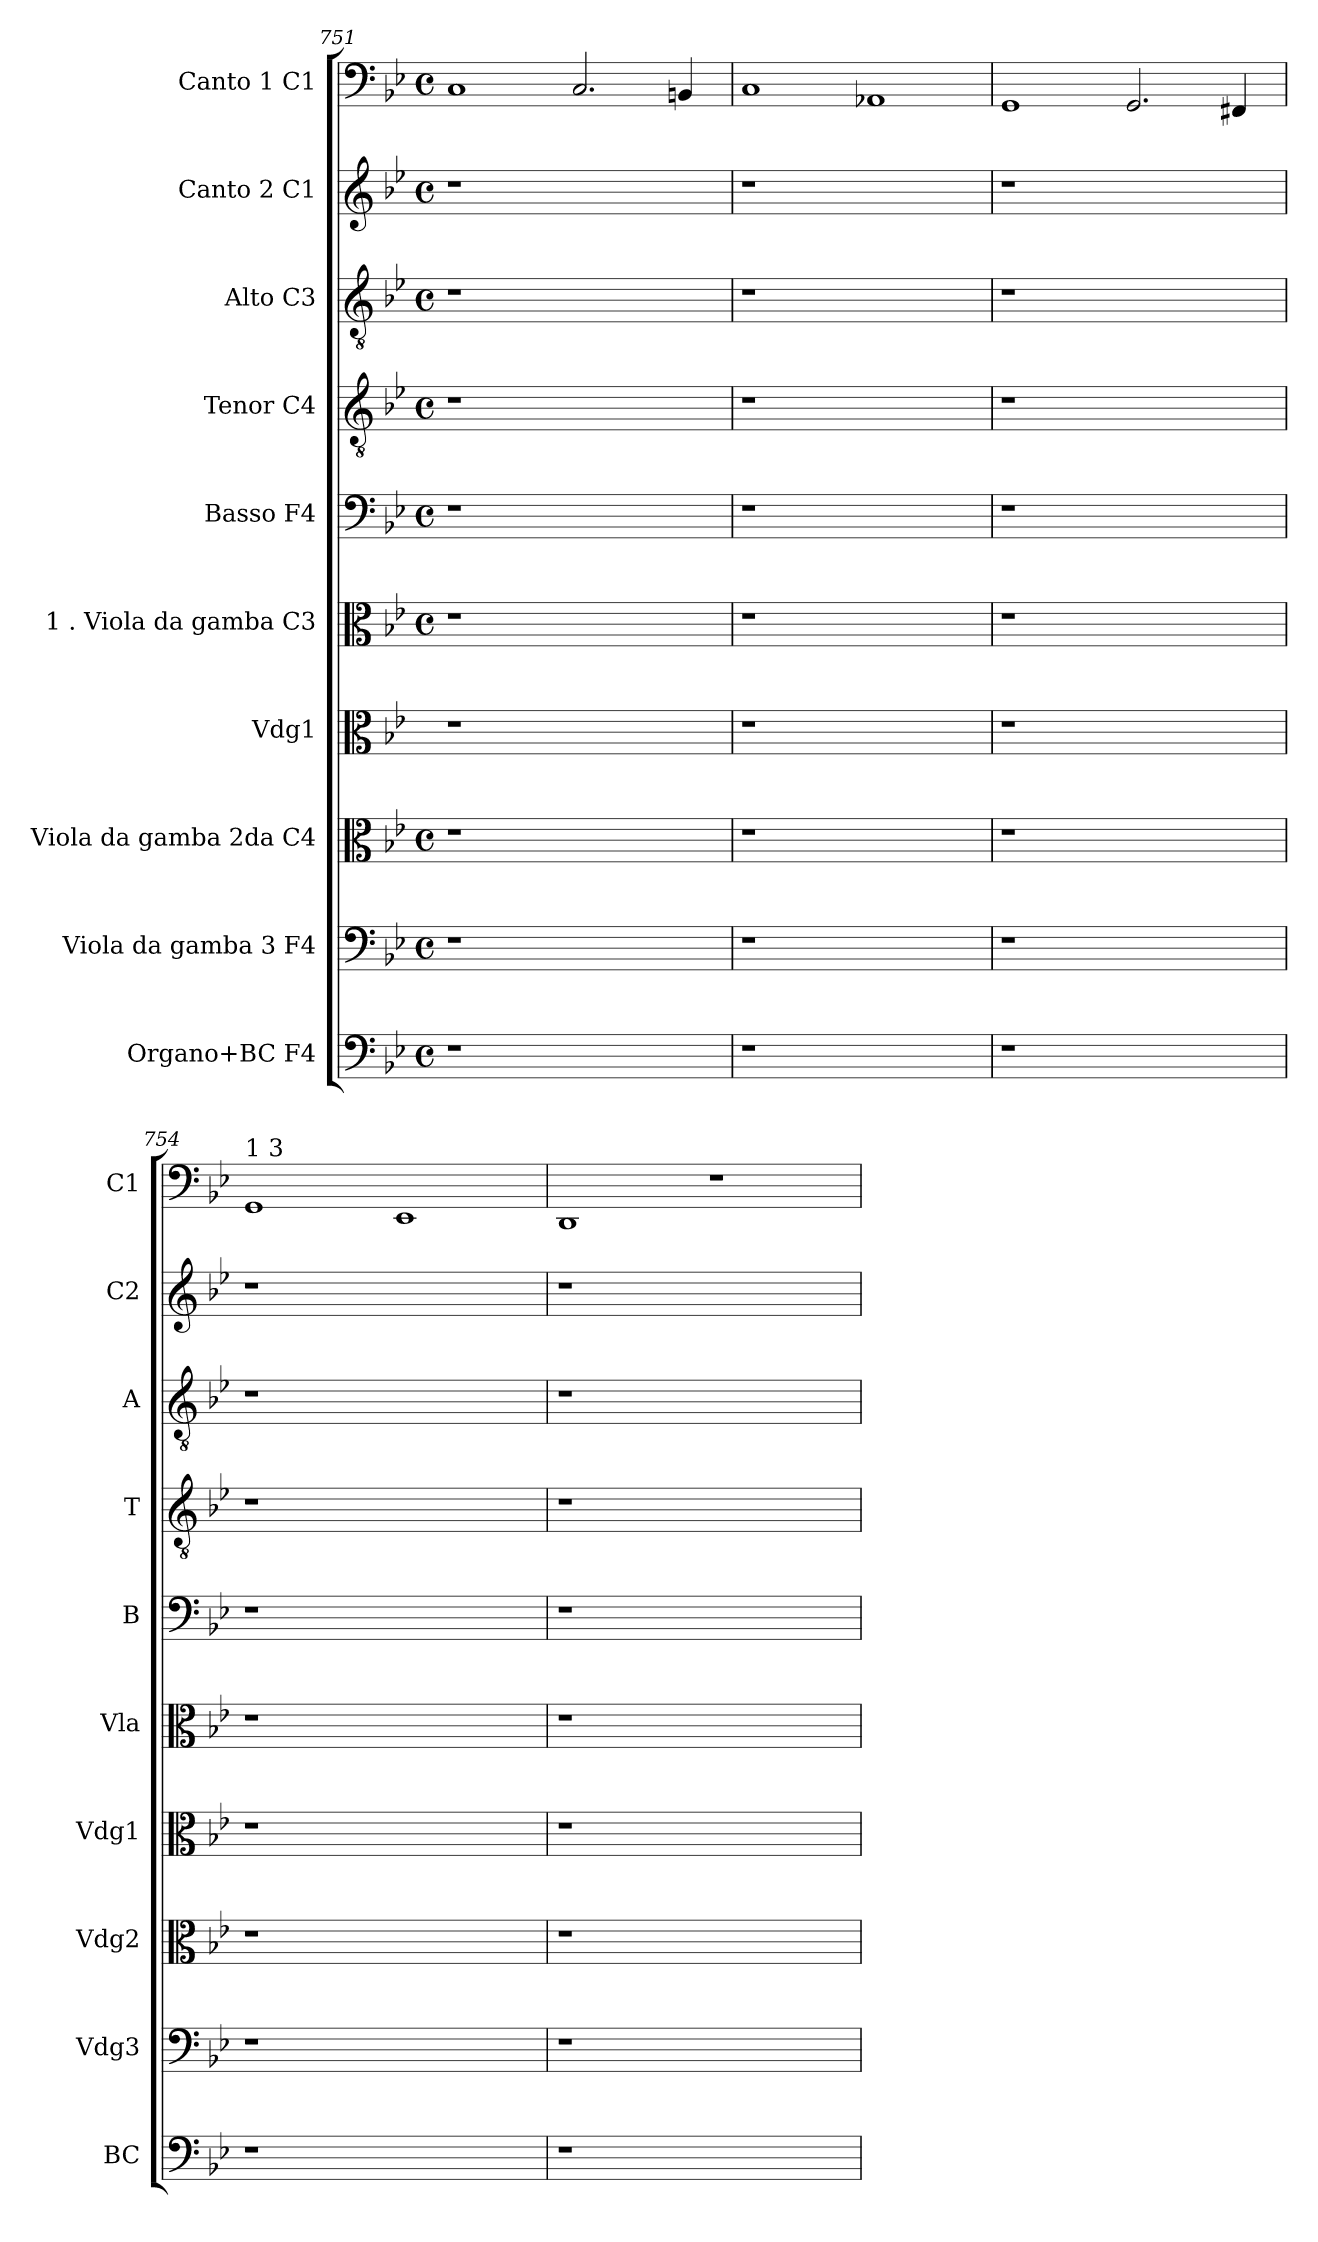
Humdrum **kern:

**kern	**kern	**kern	**kern	**kern	**kern	**kern	**kern	**kern	**kern
*part10	*part9	*part8	*part7	*part6	*part5	*part4	*part3	*part2	*part1
*staff10	*staff9	*staff8	*staff7	*staff6	*staff5	*staff4	*staff3	*staff2	*staff1
*I"Organo+BC F4	*I"Viola da gamba 3 F4	*I"Viola da gamba 2da C4	*I"Vdg1	*I"1 . Viola da gamba C3	*I"Basso F4	*I"Tenor C4	*I"Alto C3	*I"Canto 2 C1	*I"Canto 1 C1
*I'BC	*I'Vdg3	*I'Vdg2	*I'Vdg1	*I'Vla	*I'B	*I'T	*I'A	*I'C2	*I'C1
*clefF4	*clefF4	*clefC3	*clefC3	*clefC3	*clefF4	*clefGv2	*clefGv2	*clefG2	*clefF4
*k[b-e-]	*k[b-e-]	*k[b-e-]	*k[b-e-]	*k[b-e-]	*k[b-e-]	*k[b-e-]	*k[b-e-]	*k[b-e-]	*k[b-e-]
*B-:	*B-:	*B-:	*B-:	*B-:	*B-:	*B-:	*B-:	*B-:	*B-:
*M4/4	*M4/4	*M4/4	*	*M4/4	*M4/4	*M4/4	*M4/4	*M4/4	*M4/4
*met(c)	*met(c)	*met(c)	*	*met(c)	*met(c)	*met(c)	*met(c)	*met(c)	*met(c)
=751	=751	=751	=751	=751	=751	=751	=751	=751	=751
1r	1r	1r	1r	1r	1r	1r	1r	1r	1C
1ryy	1ryy	1ryy	1ryy	1ryy	1ryy	1ryy	1ryy	1ryy	2.C/
.	.	.	.	.	.	.	.	.	4BBn/
=752	=752	=752	=752	=752	=752	=752	=752	=752	=752
1r	1r	1r	1r	1r	1r	1r	1r	1r	1C
1ryy	1ryy	1ryy	1ryy	1ryy	1ryy	1ryy	1ryy	1ryy	1AA-X
=753	=753	=753	=753	=753	=753	=753	=753	=753	=753
1r	1r	1r	1r	1r	1r	1r	1r	1r	1GG
1ryy	1ryy	1ryy	1ryy	1ryy	1ryy	1ryy	1ryy	1ryy	2.GG/
.	.	.	.	.	.	.	.	.	4FF#X/
!!LO:LB:g=z
=754	=754	=754	=754	=754	=754	=754	=754	=754	=754
!	!	!	!	!	!	!	!	!	!LO:TX:a:t=1 3
1r	1r	1r	1r	1r	1r	1r	1r	1r	1GG
1ryy	1ryy	1ryy	1ryy	1ryy	1ryy	1ryy	1ryy	1ryy	1EE-
=755	=755	=755	=755	=755	=755	=755	=755	=755	=755
1r	1r	1r	1r	1r	1r	1r	1r	1r	1DD
1ryy	1ryy	1ryy	1ryy	1ryy	1ryy	1ryy	1ryy	1ryy	1r
=	=	=	=	=	=	=	=	=	=
*-	*-	*-	*-	*-	*-	*-	*-	*-	*-
